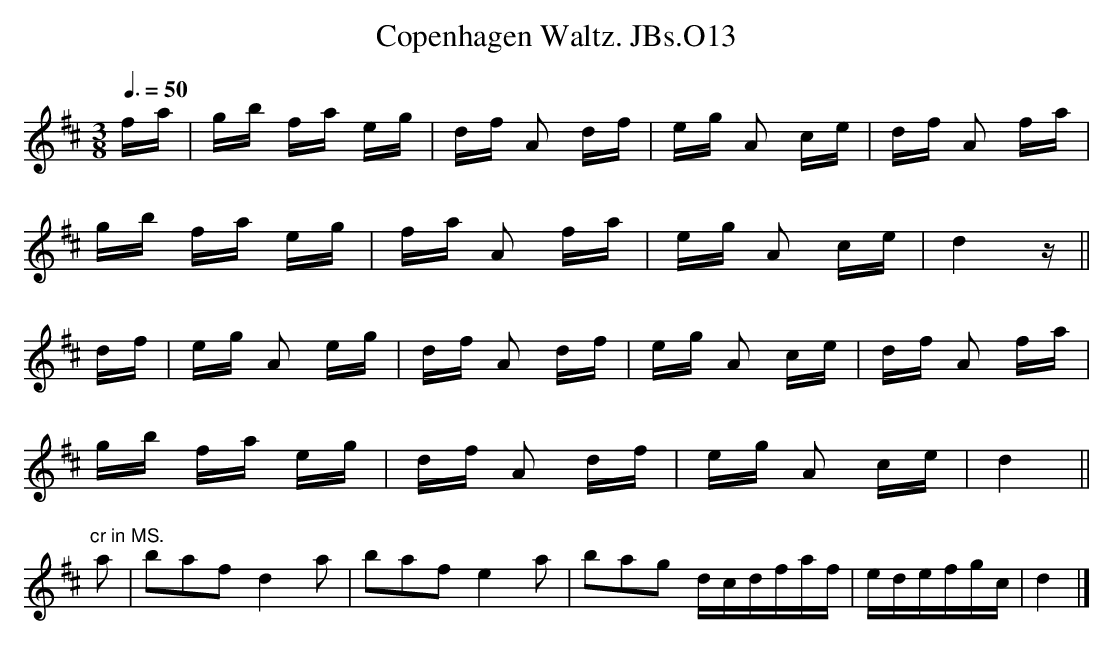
X:1
T:Copenhagen Waltz. JBs.O13
M:3/8
L:1/16
Q:3/8=50
K:D
fa|gb fa eg|df A2 df|eg A2 ce|df A2 fa|
gb fa eg|fa A2 fa|eg A2 ce|d4z||
df|eg A2 eg|df A2 df|eg A2 ce|df A2 fa|
gb fa eg|df A2 df|eg A2 ce|d4||
"cr in MS."a2|b2a2f2 d4a2|b2a2f2 e4 a2|b2a2g2 dcdfaf|edefgc|d4|]
